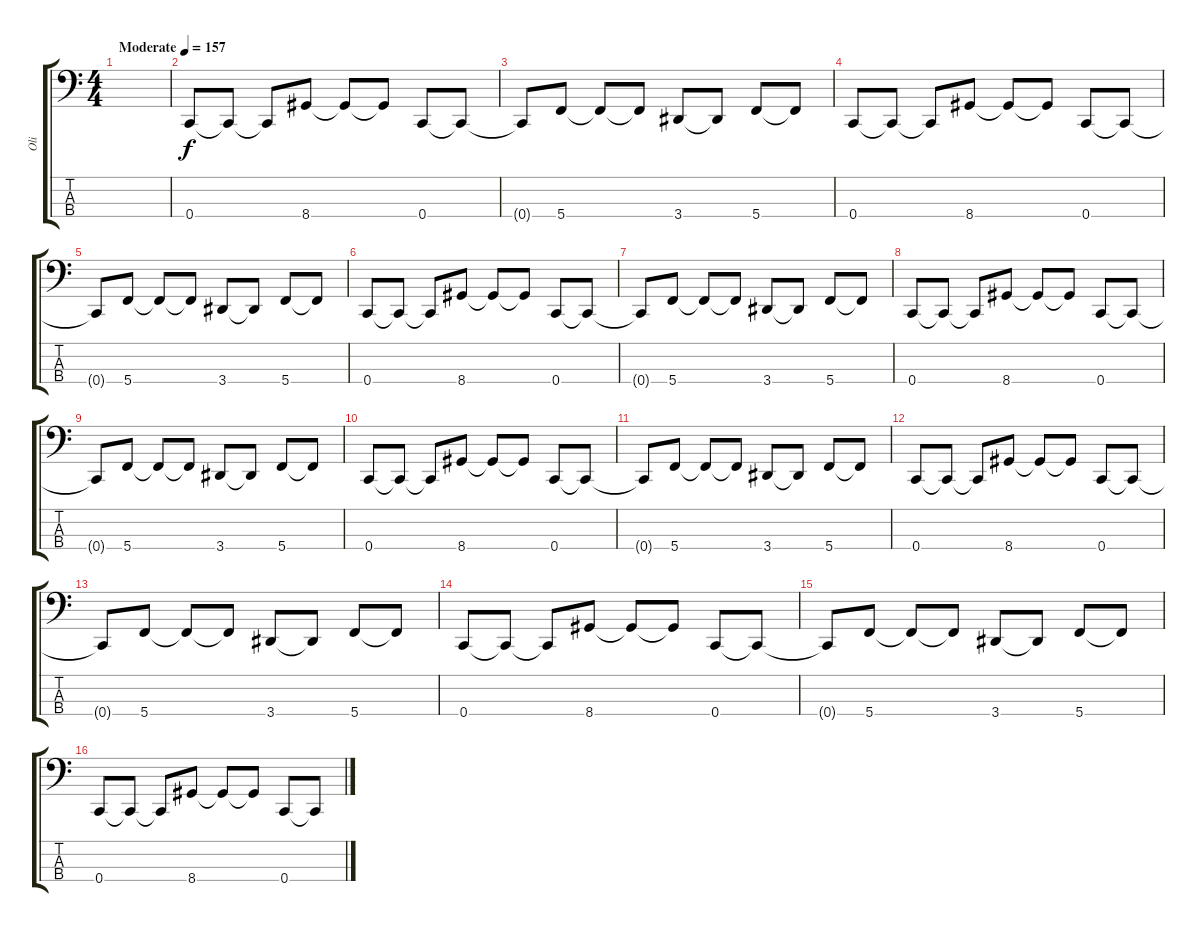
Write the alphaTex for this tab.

\track ("Oli" "Oli") {instrument electricbassfinger}
\staff {score tabs}
\tuning (F2 C2 G1 C1) {hide}
\ts (4 4)
\tempo (157 "Moderate")
\clef f4
\ks c
|
0.4.8 0.4{t}.8 0.4{t}.8 8.4.8 8.4{t}.8 8.4{t}.8 0.4.8 0.4{t}.8 |
0.4{t}.8 5.4.8 5.4{t}.8 5.4{t}.8 3.4.8 3.4{t}.8 5.4.8 5.4{t}.8 |
0.4.8 0.4{t}.8 0.4{t}.8 8.4.8 8.4{t}.8 8.4{t}.8 0.4.8 0.4{t}.8 |
0.4{t}.8 5.4.8 5.4{t}.8 5.4{t}.8 3.4.8 3.4{t}.8 5.4.8 5.4{t}.8 |
0.4.8 0.4{t}.8 0.4{t}.8 8.4.8 8.4{t}.8 8.4{t}.8 0.4.8 0.4{t}.8 |
0.4{t}.8 5.4.8 5.4{t}.8 5.4{t}.8 3.4.8 3.4{t}.8 5.4.8 5.4{t}.8 |
0.4.8 0.4{t}.8 0.4{t}.8 8.4.8 8.4{t}.8 8.4{t}.8 0.4.8 0.4{t}.8 |
0.4{t}.8 5.4.8 5.4{t}.8 5.4{t}.8 3.4.8 3.4{t}.8 5.4.8 5.4{t}.8 |
0.4.8 0.4{t}.8 0.4{t}.8 8.4.8 8.4{t}.8 8.4{t}.8 0.4.8 0.4{t}.8 |
0.4{t}.8 5.4.8 5.4{t}.8 5.4{t}.8 3.4.8 3.4{t}.8 5.4.8 5.4{t}.8 |
0.4.8 0.4{t}.8 0.4{t}.8 8.4.8 8.4{t}.8 8.4{t}.8 0.4.8 0.4{t}.8 |
0.4{t}.8 5.4.8 5.4{t}.8 5.4{t}.8 3.4.8 3.4{t}.8 5.4.8 5.4{t}.8 |
0.4.8 0.4{t}.8 0.4{t}.8 8.4.8 8.4{t}.8 8.4{t}.8 0.4.8 0.4{t}.8 |
0.4{t}.8 5.4.8 5.4{t}.8 5.4{t}.8 3.4.8 3.4{t}.8 5.4.8 5.4{t}.8 |
0.4.8 0.4{t}.8 0.4{t}.8 8.4.8 8.4{t}.8 8.4{t}.8 0.4.8 0.4{t}.8
